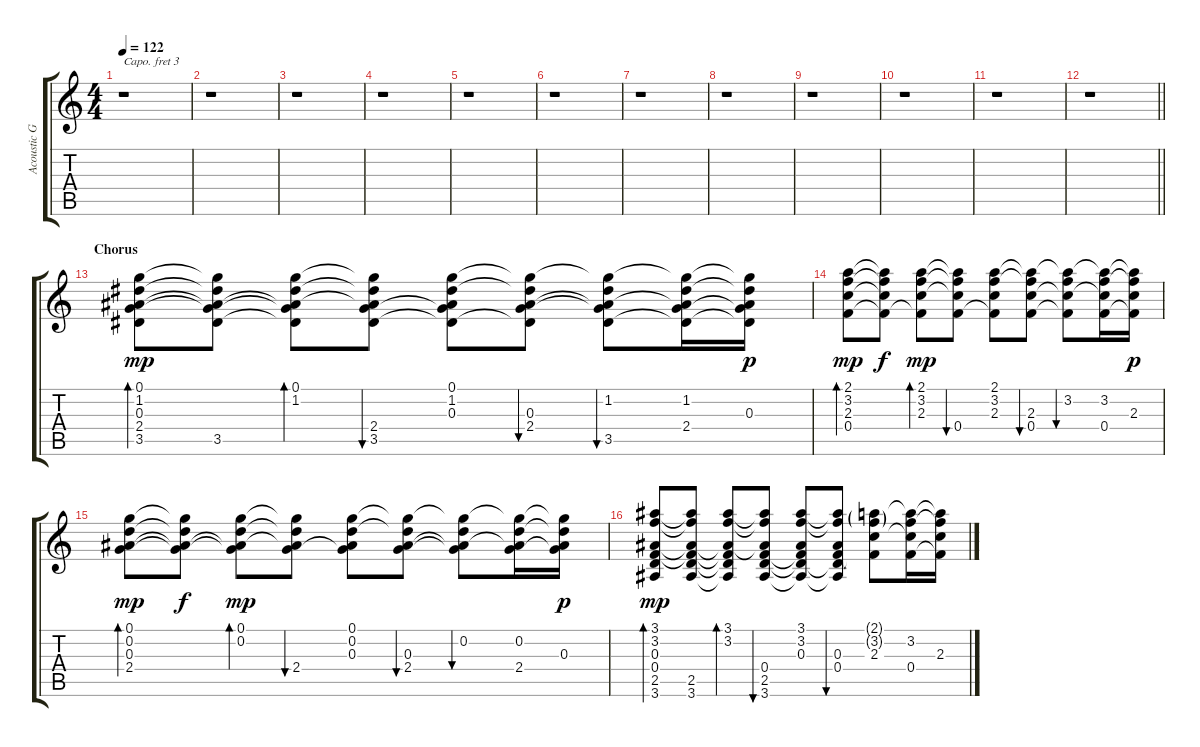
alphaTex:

\track ("Acoustic Guitar" "Acoustic G") {instrument acousticguitarsteel}
\staff {score tabs}
\capo 3
\tuning (E4 B3 G3 D3 A2 E2) {hide}
\ts (4 4)
\tempo 122
\clef g2
\ks c
r.1{dy mp} |
r.1 |
r.1 |
r.1 |
r.1 |
r.1 |
r.1 |
r.1 |
r.1 |
r.1 |
r.1 |
\barLineRight lightlight
r.1 |
\section ("" "Chorus")
(0.1 1.2 0.3 2.4 3.5).8{bd 60} (0.1{t} 1.2{t} 0.3{t} 2.4{t} 3.5).8 (0.1 1.2 0.3{t} 2.4{t} 3.5{t}).8{bd 60} (0.1{t} 1.2{t} 0.3{t} 2.4 3.5).8{bu 60} (0.1 1.2 0.3 2.4{t} 3.5{t}).8 (0.1{t} 1.2{t} 0.3 2.4 3.5{t}).8{bu 60} (0.1{t} 1.2 0.3{t} 2.4{t} 3.5).8{bu 60} (0.1{t} 1.2 0.3{t} 2.4 3.5{t}).16 (0.1{t} 1.2{t} 0.3 2.4{t} 3.5{t}).16{dy p} |
(2.1 3.2 2.3 0.4).8{bd 60 dy mp} (2.1{t} 3.2{t} 2.3{t} 0.4{t}).8{dy f} (2.1 3.2 2.3 0.4{t}).8{bd 60 dy mp} (2.1{t} 3.2{t} 2.3{t} 0.4).8{bu 60} (2.1 3.2 2.3 0.4{t}).8 (2.1{t} 3.2{t} 2.3 0.4).8{bu 60} (2.1{t} 3.2 2.3{t} 0.4{t}).8{bu 60} (2.1{t} 3.2 2.3{t} 0.4).16 (2.1{t} 3.2{t} 2.3 0.4{t}).16{dy p} |
(0.1 0.2 0.3 2.4).8{bd 60 dy mp} (0.1{t} 0.2{t} 0.3{t} 2.4{t}).8{dy f} (0.1 0.2 0.3{t} 2.4{t}).8{bd 60 dy mp} (0.1{t} 0.2{t} 0.3{t} 2.4).8{bu 60} (0.1 0.2 0.3 2.4{t}).8 (0.1{t} 0.2{t} 0.3 2.4).8{bu 60} (0.1{t} 0.2 0.3{t} 2.4{t}).8{bu 60} (0.1{t} 0.2 0.3{t} 2.4).16 (0.1{t} 0.2{t} 0.3 2.4{t}).16{dy p} |
(3.1 3.2 0.3 0.4 2.5 3.6).8{bd 60 dy mp} (3.1{t} 3.2{t} 0.3{t} 0.4{t} 2.5 3.6).8 (3.1 3.2 0.3{t} 0.4{t} 2.5{t} 3.6{t}).8{bd 60} (3.1{t} 3.2{t} 0.3{t} 0.4 2.5 3.6).8{bu 60} (3.1 3.2 0.3 0.4{t} 2.5{t} 3.6{t}).8 (3.1{t} 3.2{t} 0.3 0.4 2.5{t} 3.6{t}).8{bu 60} (2.1{g} 3.2{g} 2.3 0.4{t}).8 (2.1{t} 3.2 2.3{t} 0.4).16 (2.1{t} 3.2{t} 2.3 0.4{t}).16
